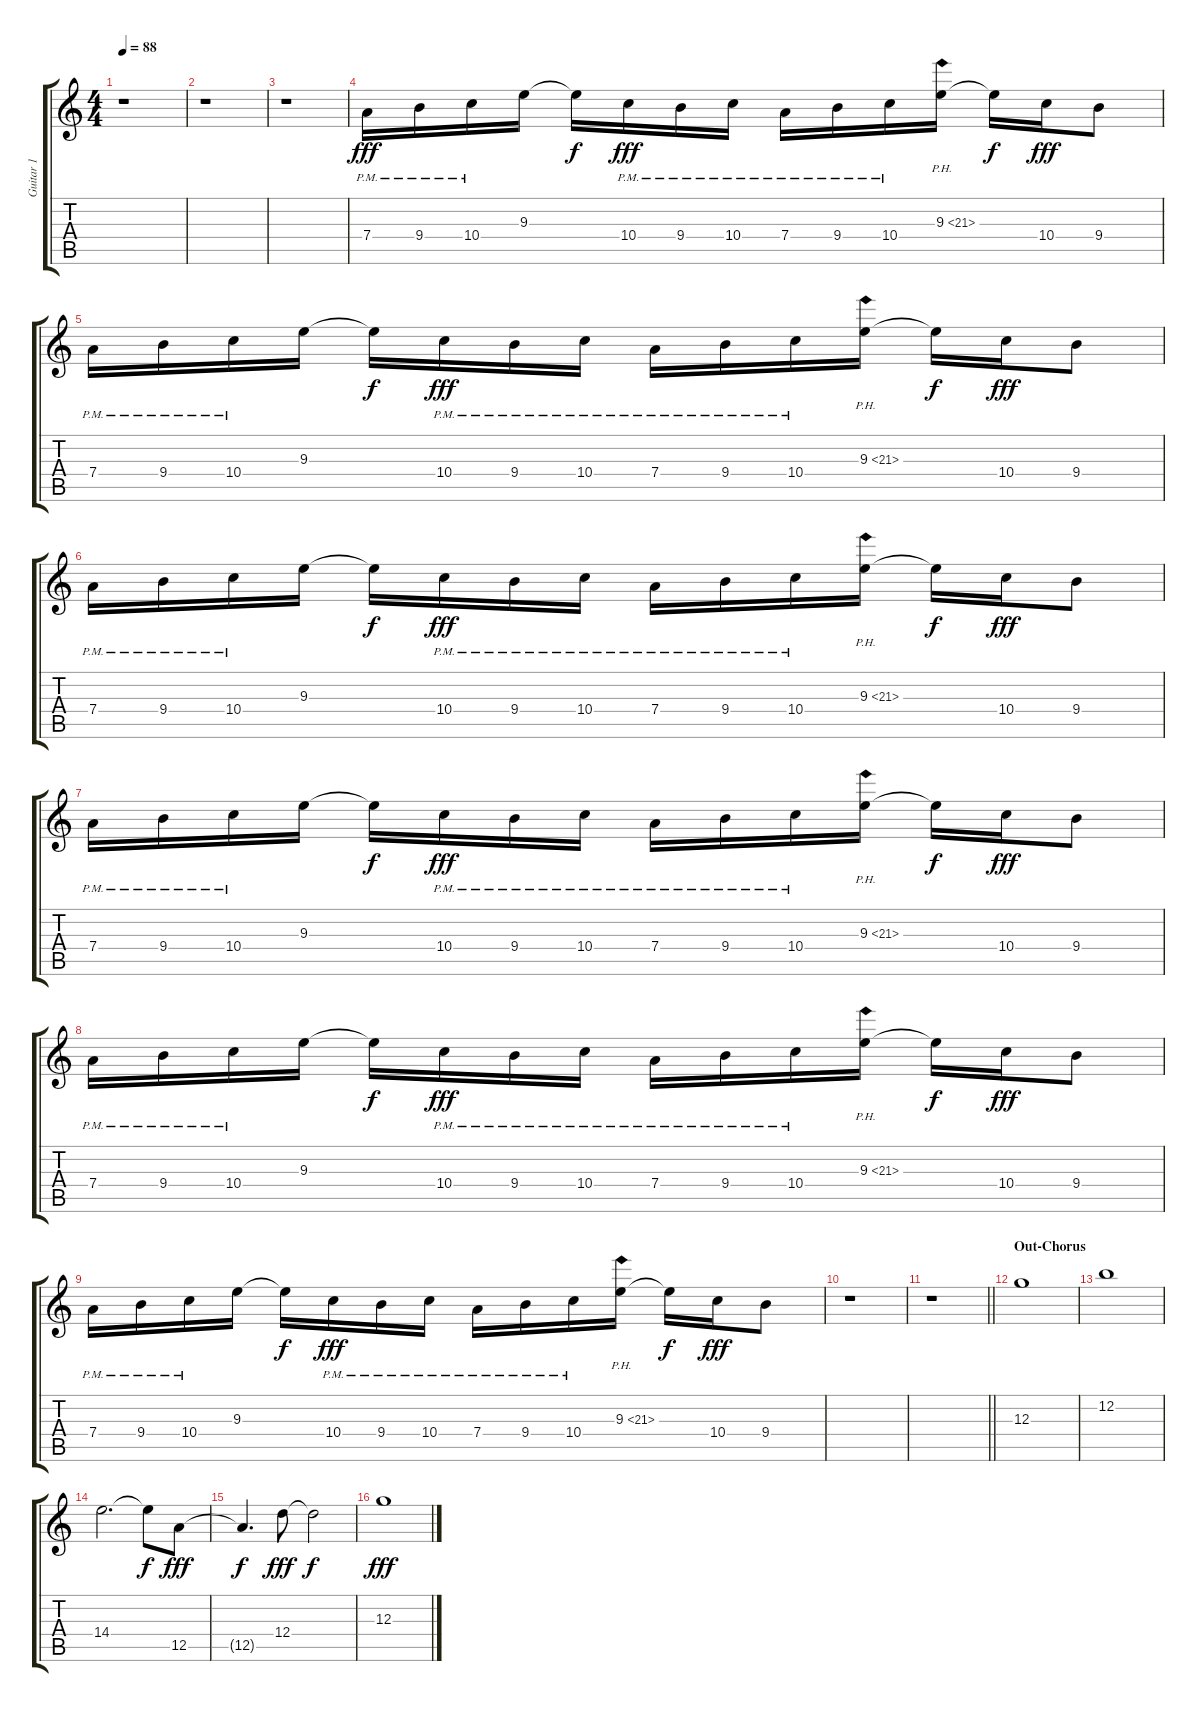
\track ("Guitar 1" "Guitar 1") {instrument distortionguitar}
\staff {score tabs}
\tuning (E4 B3 G3 D3 A2 E2) {hide}
\ts (4 4)
\tempo 88
\clef g2
\ks c
r.1{dy f} |
r.1 |
r.1 |
7.4{pm}.16{dy fff} 9.4{pm}.16 10.4{pm}.16 9.3.16 9.3{t}.16{dy f} 10.4{pm}.16{dy fff} 9.4{pm}.16 10.4{pm}.16 7.4{pm}.16 9.4{pm}.16 10.4{pm}.16 9.3{ph 12}.16 9.3{t}.16{dy f} 10.4.16{dy fff} 9.4.8 |
7.4{pm}.16 9.4{pm}.16 10.4{pm}.16 9.3.16 9.3{t}.16{dy f} 10.4{pm}.16{dy fff} 9.4{pm}.16 10.4{pm}.16 7.4{pm}.16 9.4{pm}.16 10.4{pm}.16 9.3{ph 12}.16 9.3{t}.16{dy f} 10.4.16{dy fff} 9.4.8 |
7.4{pm}.16 9.4{pm}.16 10.4{pm}.16 9.3.16 9.3{t}.16{dy f} 10.4{pm}.16{dy fff} 9.4{pm}.16 10.4{pm}.16 7.4{pm}.16 9.4{pm}.16 10.4{pm}.16 9.3{ph 12}.16 9.3{t}.16{dy f} 10.4.16{dy fff} 9.4.8 |
7.4{pm}.16 9.4{pm}.16 10.4{pm}.16 9.3.16 9.3{t}.16{dy f} 10.4{pm}.16{dy fff} 9.4{pm}.16 10.4{pm}.16 7.4{pm}.16 9.4{pm}.16 10.4{pm}.16 9.3{ph 12}.16 9.3{t}.16{dy f} 10.4.16{dy fff} 9.4.8 |
7.4{pm}.16 9.4{pm}.16 10.4{pm}.16 9.3.16 9.3{t}.16{dy f} 10.4{pm}.16{dy fff} 9.4{pm}.16 10.4{pm}.16 7.4{pm}.16 9.4{pm}.16 10.4{pm}.16 9.3{ph 12}.16 9.3{t}.16{dy f} 10.4.16{dy fff} 9.4.8 |
7.4{pm}.16 9.4{pm}.16 10.4{pm}.16 9.3.16 9.3{t}.16{dy f} 10.4{pm}.16{dy fff} 9.4{pm}.16 10.4{pm}.16 7.4{pm}.16 9.4{pm}.16 10.4{pm}.16 9.3{ph 12}.16 9.3{t}.16{dy f} 10.4.16{dy fff} 9.4.8 |
r.1 |
\barLineRight lightlight
r.1 |
\section ("" "Out-Chorus")
12.3.1 |
12.2.1 |
14.4.2{d} 14.4{t}.8{dy f} 12.5.8{dy fff} |
12.5{t}.4{d dy f} 12.4.8{dy fff} 12.4{t}.2{dy f} |
12.3.1{dy fff}
